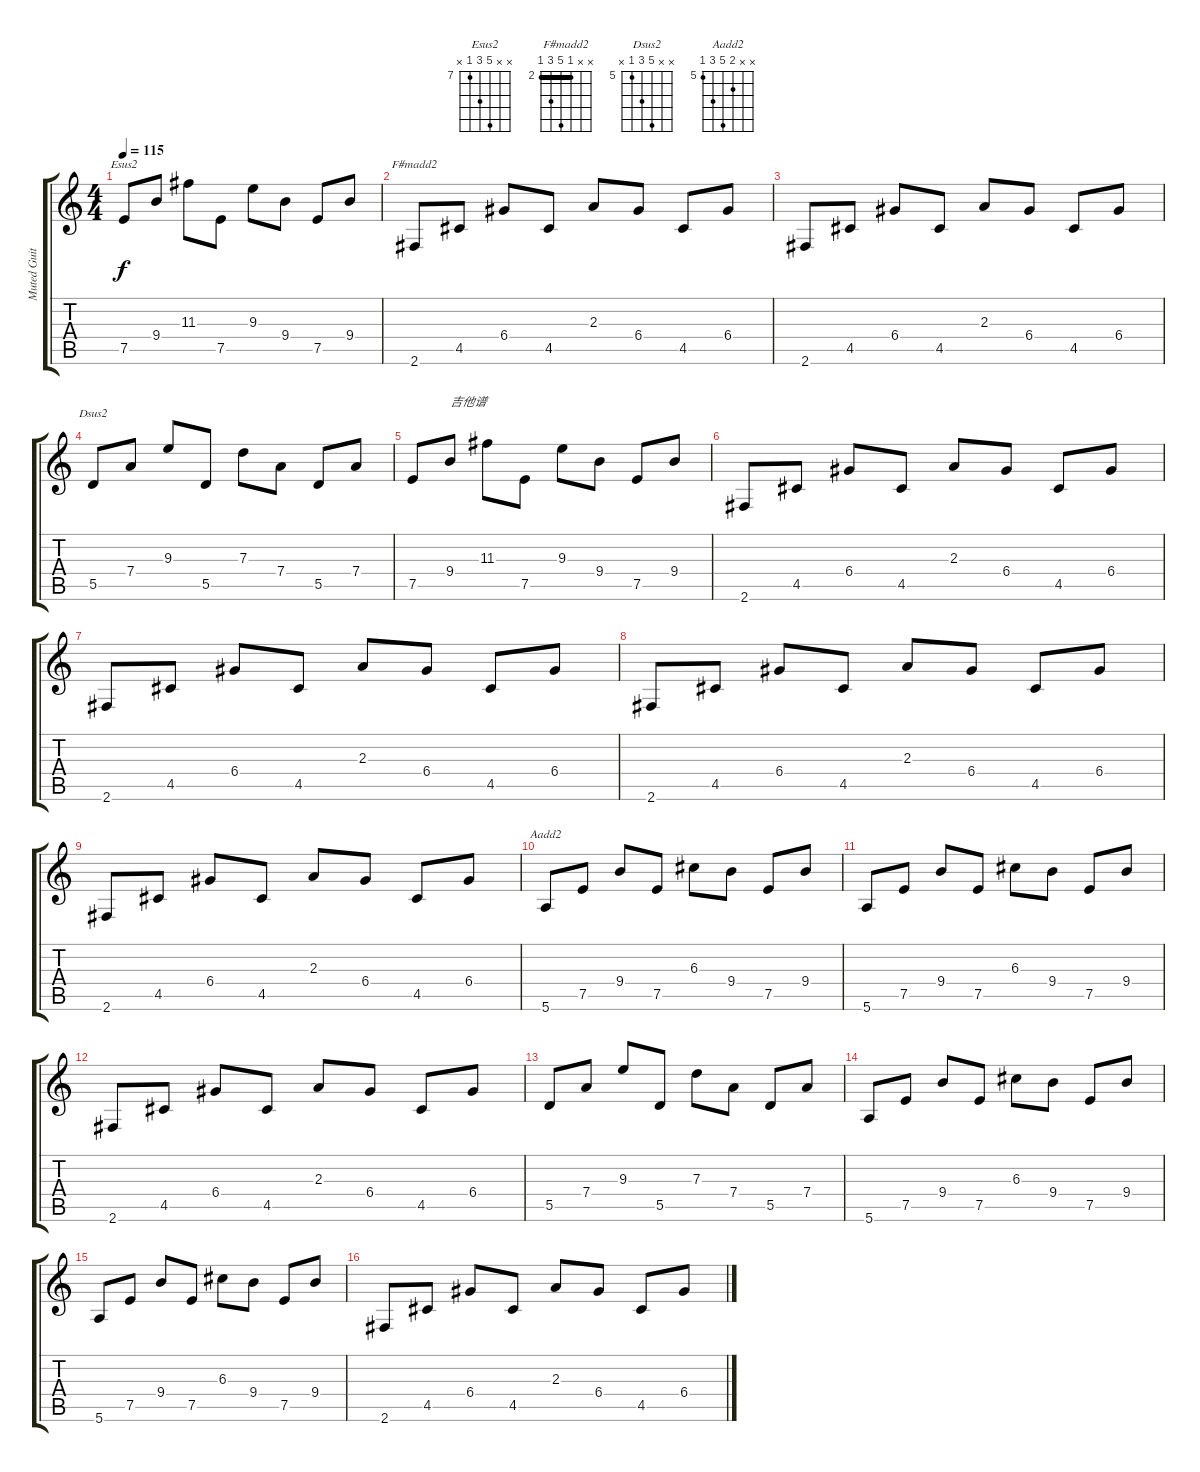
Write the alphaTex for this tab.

\track ("Muted Guitar        " "Muted Guit") {instrument electricguitarmuted}
\staff {score tabs}
\tuning (E4 B3 G3 D3 A2 E2) {hide}
\chord ("Esus2" x x 11 9 7 x) {firstfret 7}
\chord ("F#madd2" x x 2 6 4 2) {firstfret 2 barre 2}
\chord ("Dsus2" x x 9 7 5 x) {firstfret 5}
\chord ("Aadd2" x x 6 9 7 5) {firstfret 5}
\ts (4 4)
\tempo 115
\clef g2
\ks c
7.5.8{ch "Esus2" dy f} 9.4.8 11.3.8 7.5.8 9.3.8 9.4.8 7.5.8 9.4.8 |
2.6.8{ch "F#madd2"} 4.5.8 6.4.8 4.5.8 2.3.8 6.4.8 4.5.8 6.4.8 |
2.6.8 4.5.8 6.4.8 4.5.8 2.3.8 6.4.8 4.5.8 6.4.8 |
5.5.8{ch "Dsus2"} 7.4.8 9.3.8 5.5.8 7.3.8 7.4.8 5.5.8 7.4.8 |
7.5.8 9.4.8{txt "吉他谱"} 11.3.8 7.5.8 9.3.8 9.4.8 7.5.8 9.4.8 |
2.6.8 4.5.8 6.4.8 4.5.8 2.3.8 6.4.8 4.5.8 6.4.8 |
2.6.8 4.5.8 6.4.8 4.5.8 2.3.8 6.4.8 4.5.8 6.4.8 |
2.6.8 4.5.8 6.4.8 4.5.8 2.3.8 6.4.8 4.5.8 6.4.8 |
2.6.8 4.5.8 6.4.8 4.5.8 2.3.8 6.4.8 4.5.8 6.4.8 |
5.6.8{ch "Aadd2"} 7.5.8 9.4.8 7.5.8 6.3.8 9.4.8 7.5.8 9.4.8 |
5.6.8 7.5.8 9.4.8 7.5.8 6.3.8 9.4.8 7.5.8 9.4.8 |
2.6.8 4.5.8 6.4.8 4.5.8 2.3.8 6.4.8 4.5.8 6.4.8 |
5.5.8 7.4.8 9.3.8 5.5.8 7.3.8 7.4.8 5.5.8 7.4.8 |
5.6.8 7.5.8 9.4.8 7.5.8 6.3.8 9.4.8 7.5.8 9.4.8 |
5.6.8 7.5.8 9.4.8 7.5.8 6.3.8 9.4.8 7.5.8 9.4.8 |
2.6.8 4.5.8 6.4.8 4.5.8 2.3.8 6.4.8 4.5.8 6.4.8
